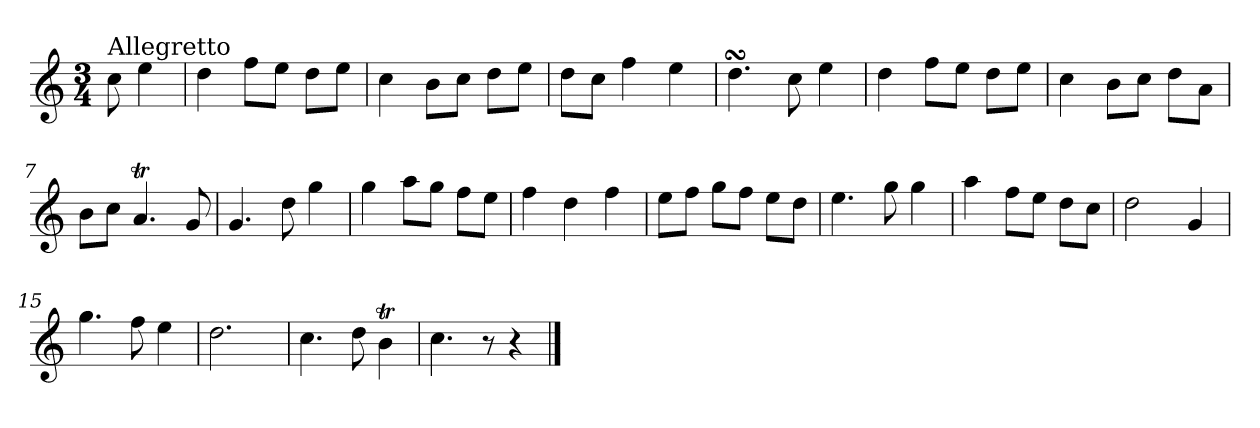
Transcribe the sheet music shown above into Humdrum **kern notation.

**kern
*part1
*staff1
*clefG2
*k[]
*C:
*M3/4
=
!LO:TX:a:t=Allegretto
8cc\
4ee\
=1
4dd\
8ff\L
8ee\J
8dd\L
8ee\J
=2
4cc\
8b\L
8cc\J
8dd\L
8ee\J
=3
8dd\L
8cc\J
4ff\
4ee\
=4
4.ddsSSS\
8cc\
4ee\
=5
4dd\
8ff\L
8ee\J
8dd\L
8ee\J
=6
4cc\
8b\L
8cc\J
8dd\L
8a\J
!!LO:LB:g=z
=7
8b\L
8cc\J
4.aT/
8g/
=8
4.g/
8dd\
4gg\
=9
4gg\
8aa\L
8gg\J
8ff\L
8ee\J
=10
4ff\
4dd\
4ff\
=11
8ee\L
8ff\J
8gg\L
8ff\J
8ee\L
8dd\J
=12
4.ee\
8gg\
4gg\
=13
4aa\
8ff\L
8ee\J
8dd\L
8cc\J
=14
2dd\
4g/
!!LO:LB:g=z
=15
4.gg\
8ff\
4ee\
=16
2.dd\
=17
4.cc\
8dd\
4bt\
=18
4.cc\
8r
4r
==
*-
